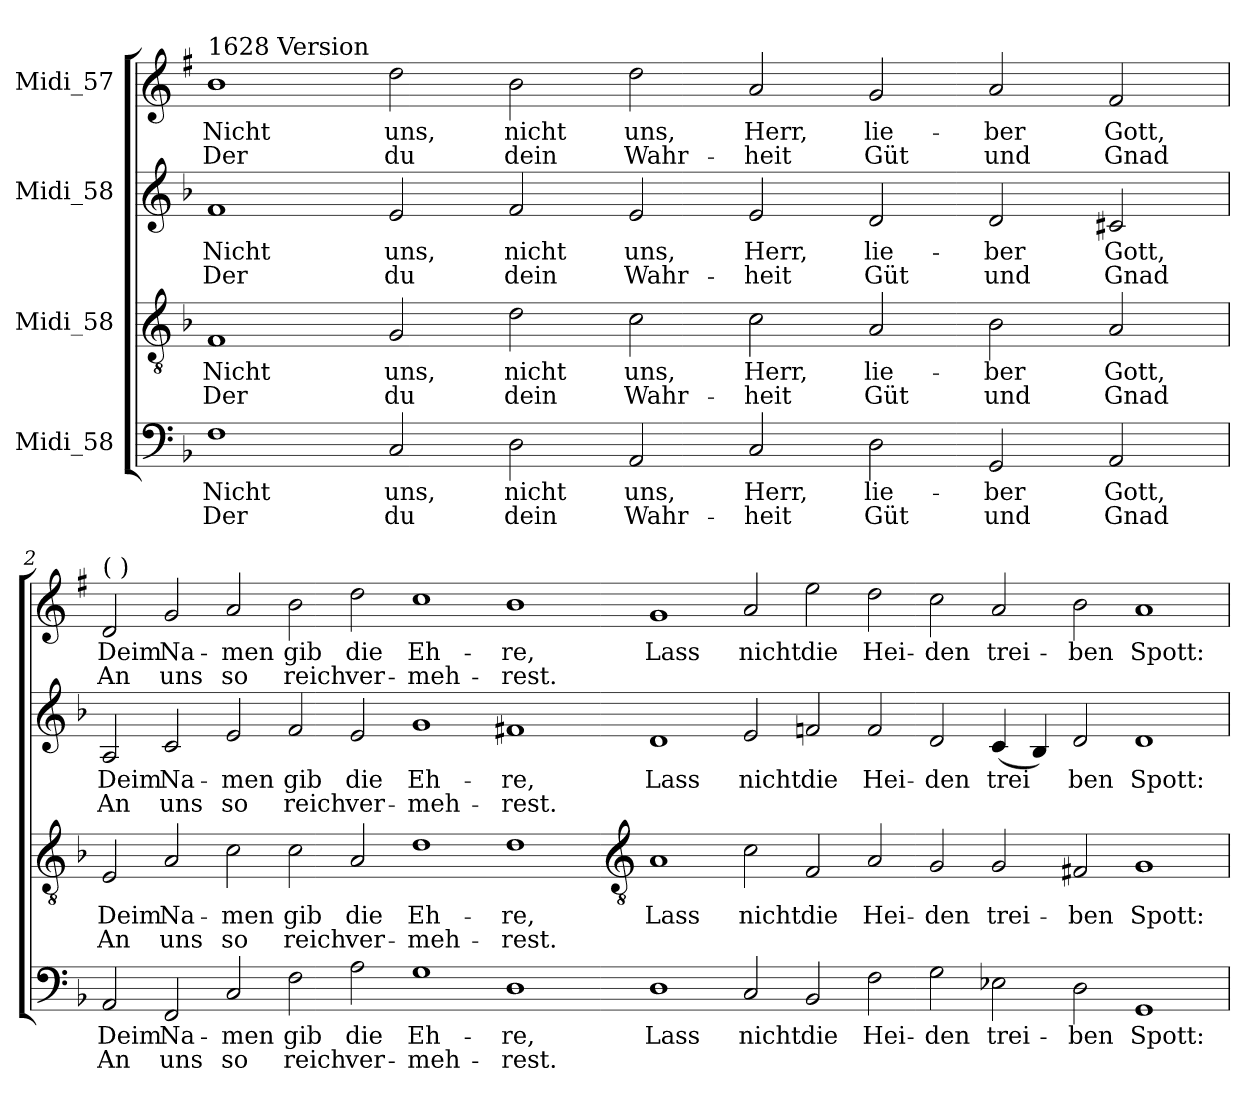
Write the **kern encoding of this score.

**kern	**text	**text	**kern	**text	**text	**kern	**text	**text	**kern	**text	**text
*part4	*part4	*part4	*part3	*part3	*part3	*part2	*part2	*part2	*part1	*part1	*part1
*staff4	*staff4	*staff4	*staff3	*staff3	*staff3	*staff2	*staff2	*staff2	*staff1	*staff1	*staff1
*I"Midi_58	*	*	*I"Midi_58	*	*	*I"Midi_58	*	*	*I"Midi_57	*	*
*clefF4	*	*	*clefGv2	*	*	*clefG2	*	*	*clefG2	*	*
*	*	*	*	*	*	*	*	*	*ITrd1c2	*	*
*k[b-]	*	*	*k[b-]	*	*	*k[b-]	*	*	*k[b-]	*	*
*F:	*	*	*F:	*	*	*F:	*	*	*F:	*	*
=1	=1	=1	=1	=1	=1	=1	=1	=1	=1	=1	=1
!	!	!	!	!	!	!	!	!	!LO:TX:a:t=1628 Version	!	!
!	!LO:LY:b	!LO:LY:b	!	!LO:LY:b	!LO:LY:b	!	!LO:LY:b	!LO:LY:b	!	!LO:LY:b	!LO:LY:b
1F	Nicht	Der	1F	Nicht	Der	1f	Nicht	Der	1a	Nicht	Der
!	!LO:LY:b	!LO:LY:b	!	!LO:LY:b	!LO:LY:b	!	!LO:LY:b	!LO:LY:b	!	!LO:LY:b	!LO:LY:b
2C	uns,	du	2G	uns,	du	2e	uns,	du	2cc	uns,	du
!	!LO:LY:b	!LO:LY:b	!	!LO:LY:b	!LO:LY:b	!	!LO:LY:b	!LO:LY:b	!	!LO:LY:b	!LO:LY:b
2D	nicht	dein	2d	nicht	dein	2f	nicht	dein	2a	nicht	dein
!	!LO:LY:b	!LO:LY:b	!	!LO:LY:b	!LO:LY:b	!	!LO:LY:b	!LO:LY:b	!	!LO:LY:b	!LO:LY:b
2AA	uns,	Wahr-	2c	uns,	Wahr-	2e	uns,	Wahr-	2cc	uns,	Wahr-
!	!LO:LY:b	!LO:LY:b	!	!LO:LY:b	!LO:LY:b	!	!LO:LY:b	!LO:LY:b	!	!LO:LY:b	!LO:LY:b
2C	-Herr,	heit	2c	-Herr,	heit	2e	-Herr,	heit	2g	-Herr,	heit
!	!LO:LY:b	!LO:LY:b	!	!LO:LY:b	!LO:LY:b	!	!LO:LY:b	!LO:LY:b	!	!LO:LY:b	!LO:LY:b
2D	lie-	-Güt	2A	lie-	-Güt	2d	lie-	-Güt	2f	lie-	-Güt
!	!LO:LY:b	!LO:LY:b	!	!LO:LY:b	!LO:LY:b	!	!LO:LY:b	!LO:LY:b	!	!LO:LY:b	!LO:LY:b
2GG	ber	und	2B-	ber	und	2d	ber	und	2g	ber	und
!	!LO:LY:b	!LO:LY:b	!	!LO:LY:b	!LO:LY:b	!	!LO:LY:b	!LO:LY:b	!	!LO:LY:b	!LO:LY:b
2AA	Gott,	Gnad	2A	Gott,	Gnad	2c#X	Gott,	Gnad	2e	Gott,	Gnad
=2	=2	=2	=2	=2	=2	=2	=2	=2	=2	=2	=2
!	!	!	!	!	!	!	!	!	!LO:TX:a:t=(  )	!	!
!	!LO:LY:b	!LO:LY:b	!	!LO:LY:b	!LO:LY:b	!	!LO:LY:b	!LO:LY:b	!	!LO:LY:b	!LO:LY:b
2AA	Deim	An	2E	Deim	An	2A	Deim	An	2c	Deim	An
!	!LO:LY:b	!LO:LY:b	!	!LO:LY:b	!LO:LY:b	!	!LO:LY:b	!LO:LY:b	!	!LO:LY:b	!LO:LY:b
2FF	Na-	-uns	2A	Na-	-uns	2c	Na-	-uns	2f	Na-	-uns
!	!LO:LY:b	!LO:LY:b	!	!LO:LY:b	!LO:LY:b	!	!LO:LY:b	!LO:LY:b	!	!LO:LY:b	!LO:LY:b
2C	men	so	2c	men	so	2e	men	so	2g	men	so
!	!LO:LY:b	!LO:LY:b	!	!LO:LY:b	!LO:LY:b	!	!LO:LY:b	!LO:LY:b	!	!LO:LY:b	!LO:LY:b
2F	gib	reich	2c	gib	reich	2f	gib	reich	2a	gib	reich
!	!LO:LY:b	!LO:LY:b	!	!LO:LY:b	!LO:LY:b	!	!LO:LY:b	!LO:LY:b	!	!LO:LY:b	!LO:LY:b
2A	die	ver-	2A	die	ver-	2e	die	ver-	2cc	die	ver-
!	!LO:LY:b	!LO:LY:b	!	!LO:LY:b	!LO:LY:b	!	!LO:LY:b	!LO:LY:b	!	!LO:LY:b	!LO:LY:b
1G	-Eh-	-meh-	1d	-Eh-	-meh-	1g	-Eh-	-meh-	1b-	-Eh-	-meh-
!	!LO:LY:b	!LO:LY:b	!	!LO:LY:b	!LO:LY:b	!	!LO:LY:b	!LO:LY:b	!	!LO:LY:b	!LO:LY:b
1D	-re,	rest.	1d	-re,	rest.	1f#X	-re,	rest.	1a	-re,	rest.
!!LO:LB:g=z
=3-	=3-	=3-	=3-	=3-	=3-	=3-	=3-	=3-	=3-	=3-	=3-
*	*	*	*clefGv2	*	*	*	*	*	*	*	*
!	!LO:LY:b	!	!	!LO:LY:b	!	!	!LO:LY:b	!	!	!LO:LY:b	!
1D	Lass	.	1A	Lass	.	1d	Lass	.	1f	Lass	.
!	!LO:LY:b	!	!	!LO:LY:b	!	!	!LO:LY:b	!	!	!LO:LY:b	!
2C	nicht	.	2c	nicht	.	2e	nicht	.	2g	nicht	.
!	!LO:LY:b	!	!	!LO:LY:b	!	!	!LO:LY:b	!	!	!LO:LY:b	!
2BB-	die	.	2F	die	.	2f	die	.	2dd	die	.
!	!LO:LY:b	!	!	!LO:LY:b	!	!	!LO:LY:b	!	!	!LO:LY:b	!
2F	Hei-	.	2A	Hei-	.	2f	Hei-	.	2cc	Hei-	.
!	!LO:LY:b	!	!	!LO:LY:b	!	!	!LO:LY:b	!	!	!LO:LY:b	!
2G	-den	.	2G	-den	.	2d	-den	.	2b-	-den	.
!	!LO:LY:b	!	!	!LO:LY:b	!	!	!LO:LY:b	!	!	!LO:LY:b	!
2E-X	trei-	.	2G	trei-	.	(<4c	trei	.	2g	trei-	.
.	.	.	.	.	.	4B-)	.	.	.	.	.
!	!LO:LY:b	!	!	!LO:LY:b	!	!	!LO:LY:b	!	!	!LO:LY:b	!
2D	-ben	.	2F#X	-ben	.	2d	ben	.	2a	-ben	.
!	!LO:LY:b	!	!	!LO:LY:b	!	!	!LO:LY:b	!	!	!LO:LY:b	!
1GG	Spott:	.	1G	Spott:	.	1d	Spott:	.	1g	Spott:	.
=	=	=	=	=	=	=	=	=	=	=	=
*-	*-	*-	*-	*-	*-	*-	*-	*-	*-	*-	*-
